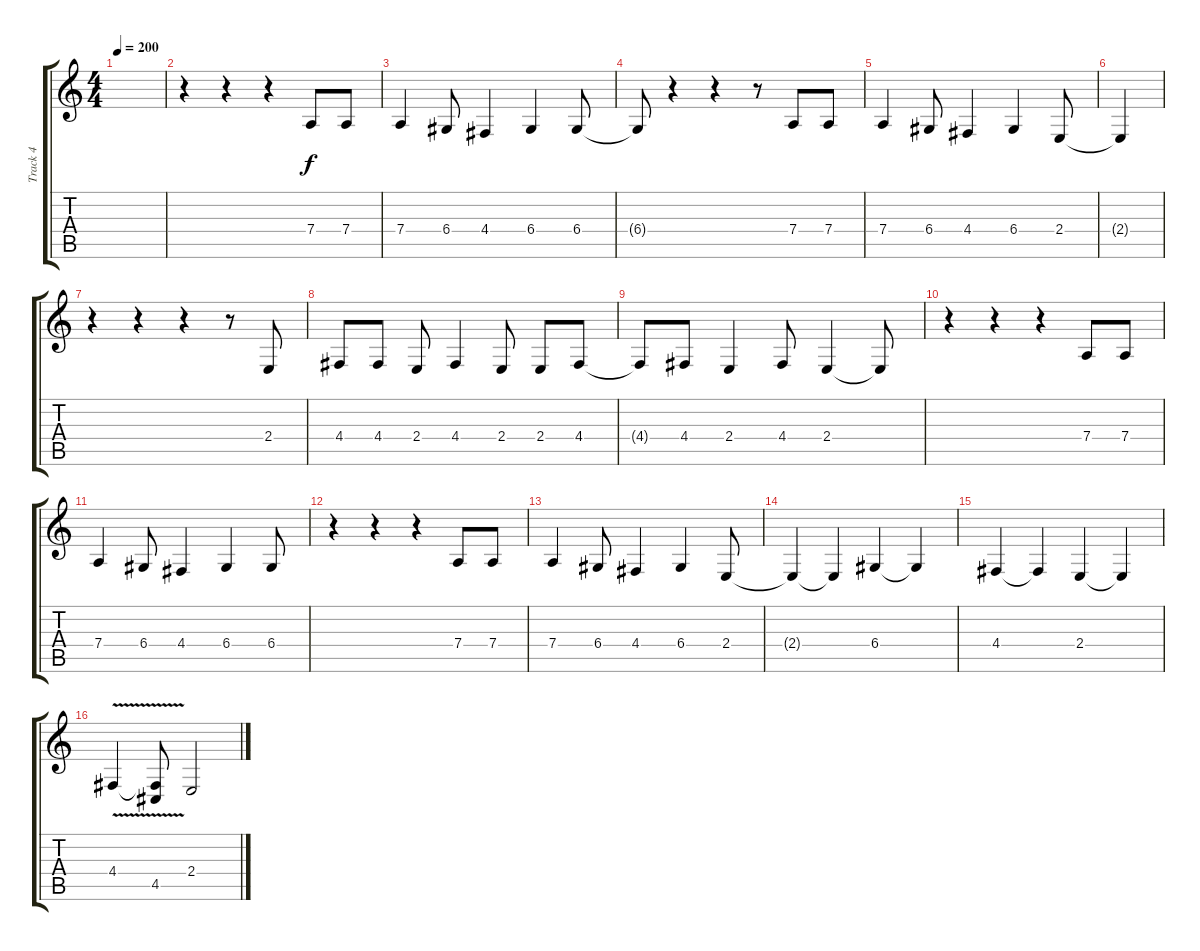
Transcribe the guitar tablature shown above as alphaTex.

\track ("Track 4" "Track 4") {instrument electricgrandpiano}
\staff {score tabs}
\tuning (E4 B3 G3 D3 A2 E2) {hide}
\ts (4 4)
\tempo 200
\clef g2
\ks c
|
r.4 r.4 r.4 7.4.8 7.4.8 |
7.4.4 6.4.8 4.4.4 6.4.4 6.4.8 |
6.4{t}.8 r.4 r.4 r.8 7.4.8 7.4.8 |
7.4.4 6.4.8 4.4.4 6.4.4 2.4.8 |
2.4{t}.4 |
r.4 r.4 r.4 r.8 2.4.8 |
4.4.8 4.4.8 2.4.8 4.4.4 2.4.8 2.4.8 4.4.8 |
4.4{t}.8 4.4.8 2.4.4 4.4.8 2.4.4 2.4{t}.8 |
r.4 r.4 r.4 7.4.8 7.4.8 |
7.4.4 6.4.8 4.4.4 6.4.4 6.4.8 |
r.4 r.4 r.4 7.4.8 7.4.8 |
7.4.4 6.4.8 4.4.4 6.4.4 2.4.8 |
2.4{t}.4 2.4{t}.4 6.4.4 6.4{t}.4 |
4.4.4 4.4{t}.4 2.4.4 2.4{t}.4 |
4.4{v}.4 (4.4{t} 4.5).8 2.4.2
